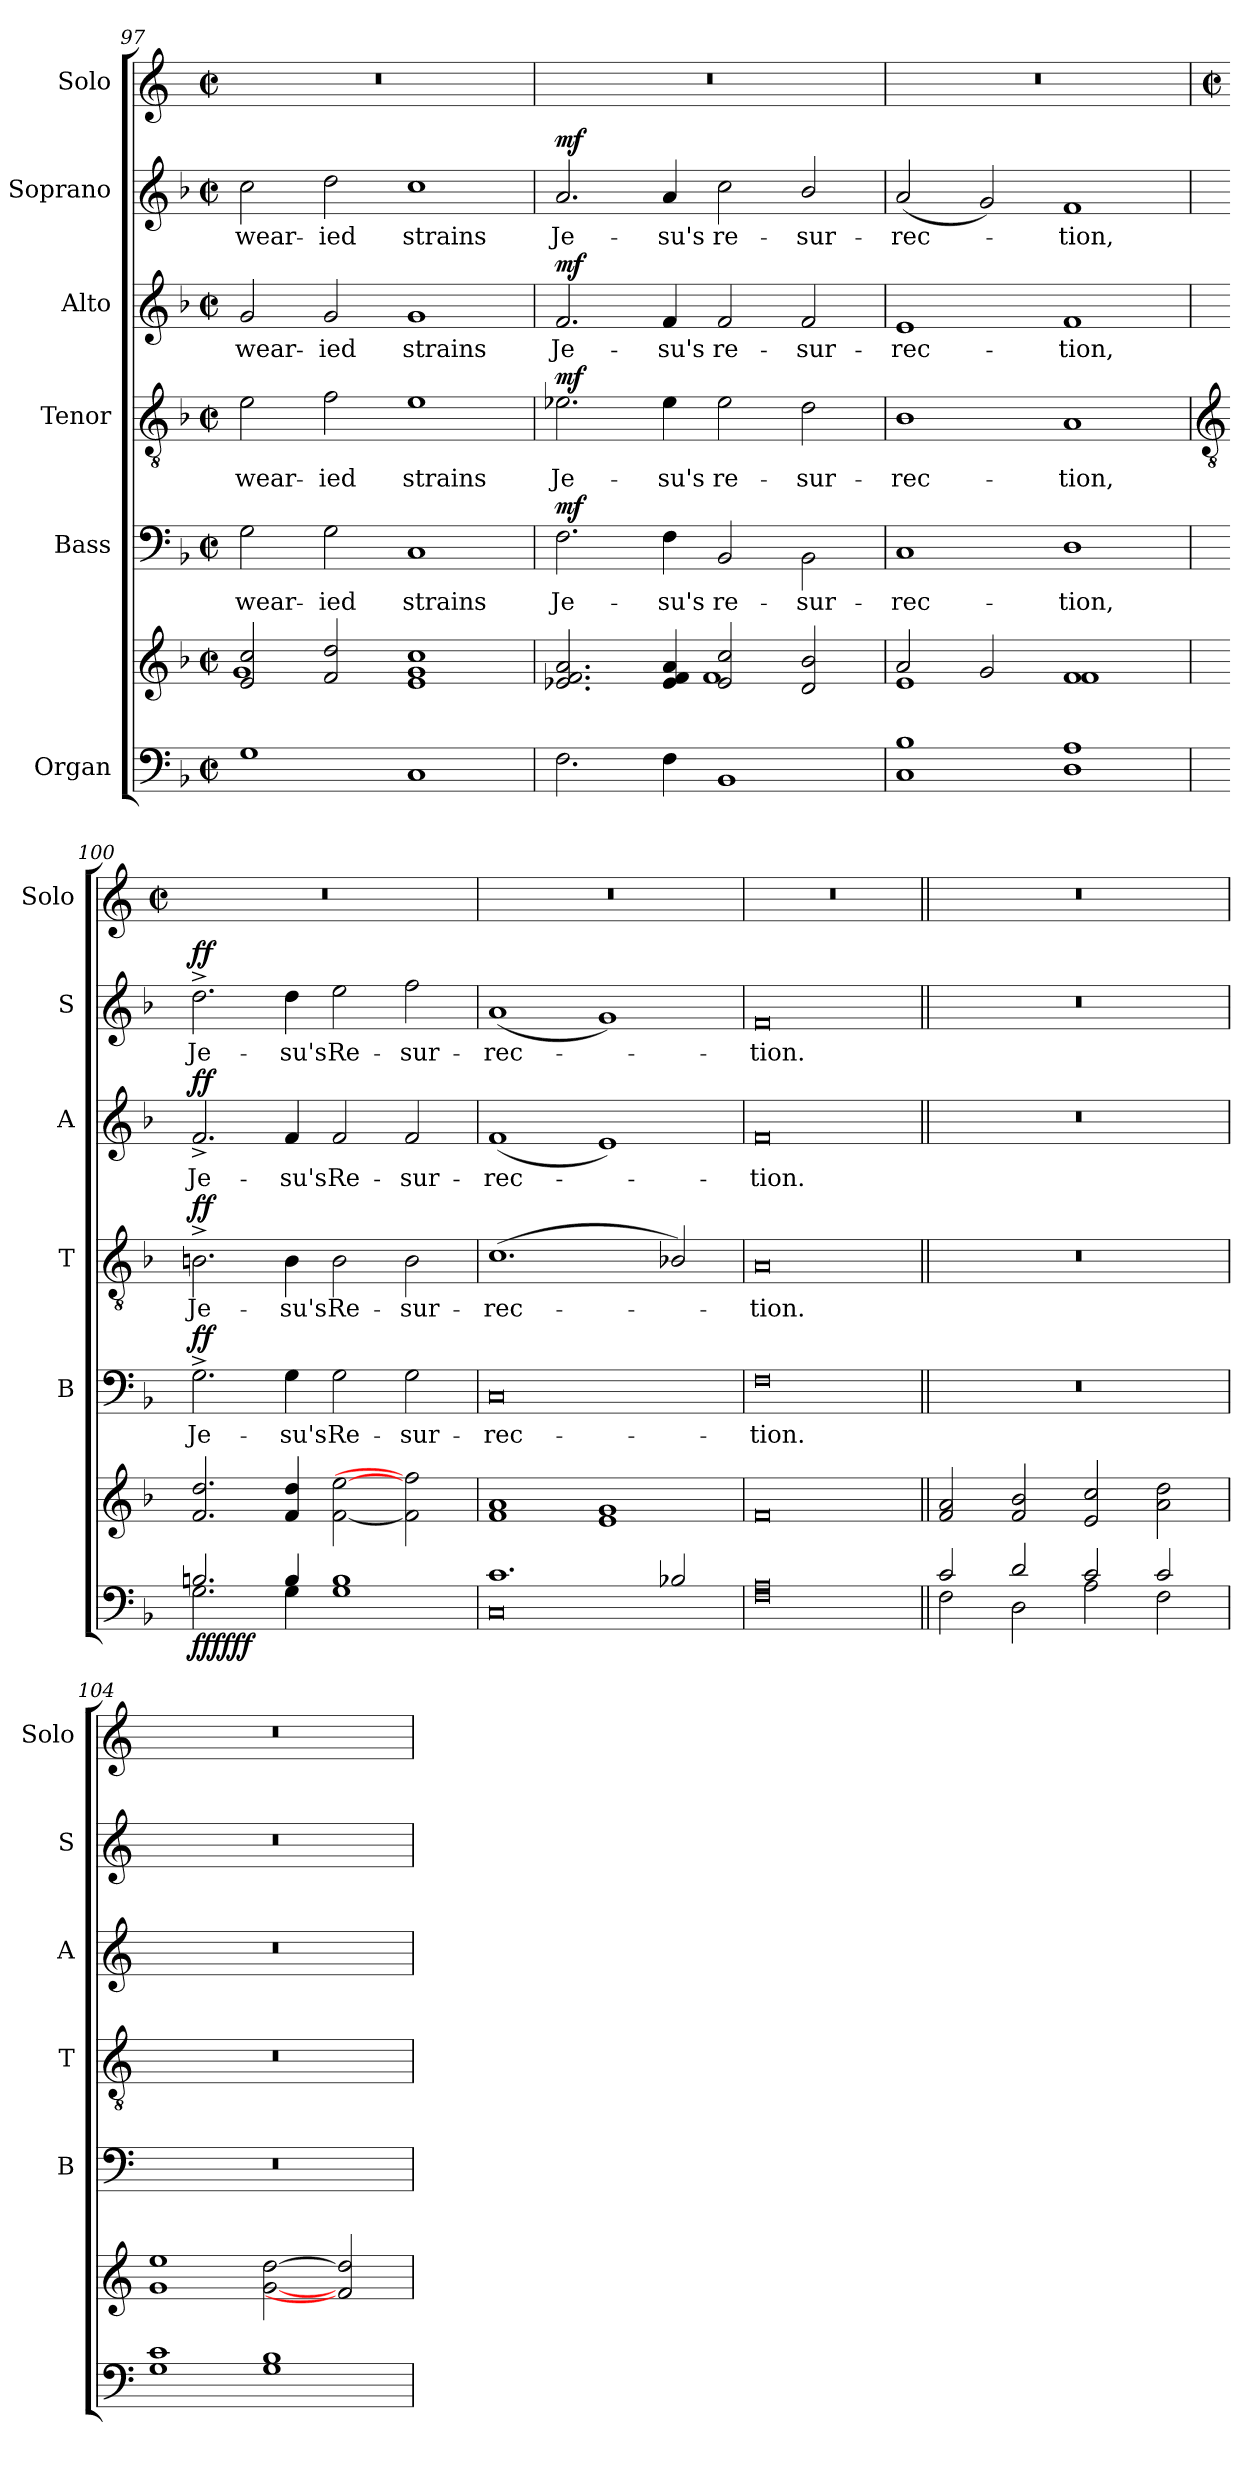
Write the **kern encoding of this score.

**kern	**kern	**dynam	**kern	**text	**dynam	**kern	**text	**dynam	**kern	**text	**dynam	**kern	**text	**dynam	**kern
*part6	*part6	*part6	*part5	*part5	*part5	*part4	*part4	*part4	*part3	*part3	*part3	*part2	*part2	*part2	*part1
*staff7	*staff6	*staff6/7	*staff5	*staff5	*staff5	*staff4	*staff4	*staff4	*staff3	*staff3	*staff3	*staff2	*staff2	*staff2	*staff1
*I"Organ	*	*	*I"Bass	*	*	*I"Tenor	*	*	*I"Alto	*	*	*I"Soprano	*	*	*I"Solo
*	*	*	*I'B	*	*	*I'T	*	*	*I'A	*	*	*I'S	*	*	*I'Solo
*clefF4	*clefG2	*	*clefF4	*	*	*clefGv2	*	*	*clefG2	*	*	*clefG2	*	*	*clefG2
*k[b-]	*k[b-]	*	*k[b-]	*	*	*k[b-]	*	*	*k[b-]	*	*	*k[b-]	*	*	*k[]
*F:	*F:	*	*F:	*	*	*F:	*	*	*F:	*	*	*F:	*	*	*C:
*M4/2	*M4/2	*	*M4/2	*	*	*M4/2	*	*	*M4/2	*	*	*M4/2	*	*	*M4/2
*met(c|)	*met(c|)	*	*met(c|)	*	*	*met(c|)	*	*	*met(c|)	*	*	*met(c|)	*	*	*met(c|)
=97	=97	=97	=97	=97	=97	=97	=97	=97	=97	=97	=97	=97	=97	=97	=97
*^	*^	*	*	*	*	*	*	*	*	*	*	*	*	*	*
!	!	!	!	!	!	!LO:LY:b	!	!	!LO:LY:b	!	!	!LO:LY:b	!	!	!LO:LY:b	!	!
0ryy	1G	2e 2cc	1g\	.	2G	-wear-	.	2e	-wear-	.	2g	-wear-	.	2cc	-wear-	.	0r
!	!	!	!	!	!	!LO:LY:b	!	!	!LO:LY:b	!	!	!LO:LY:b	!	!	!LO:LY:b	!	!
.	.	2f 2dd	.	.	2G	-ied	.	2f	-ied	.	2g	-ied	.	2dd	-ied	.	.
!	!	!	!	!	!	!LO:LY:b	!	!	!LO:LY:b	!	!	!LO:LY:b	!	!	!LO:LY:b	!	!
.	1C	1e 1g 1cc	1ryy	.	1C	strains	.	1e	strains	.	1g	strains	.	1cc	strains	.	.
=98	=98	=98	=98	=98	=98	=98	=98	=98	=98	=98	=98	=98	=98	=98	=98	=98	=98
!	!	!	!	!LO:DY:b=2	!	!LO:LY:b	!	!	!LO:LY:b	!	!	!LO:LY:b	!	!	!LO:LY:b	!	!
!	!	!	!	!LO:DY:n=1:b	!	!	!LO:DY:b	!	!	!LO:DY:b	!	!	!LO:DY:b	!	!	!LO:DY:b	!
0ryy	2.F	2.e-X 2.f 2.a	1ryy	mf mf	2.F	Je-	mf	2.e-X	Je-	mf	2.f	Je-	mf	2.a	Je-	mf	0r
!	!	!	!	!	!	!LO:LY:b	!	!	!LO:LY:b	!	!	!LO:LY:b	!	!	!LO:LY:b	!	!
.	4F	4e- 4f 4a	.	.	4F	-su's	.	4e-	-su's	.	4f	-su's	.	4a	-su's	.	.
!	!	!	!	!	!	!LO:LY:b	!	!	!LO:LY:b	!	!	!LO:LY:b	!	!	!LO:LY:b	!	!
.	1BB-	2e- 2cc	1f\	.	2BB-	re-	.	2e-	re-	.	2f	re-	.	2cc	re-	.	.
!	!	!	!	!	!	!LO:LY:b	!	!	!LO:LY:b	!	!	!LO:LY:b	!	!	!LO:LY:b	!	!
.	.	2d/ 2b-/	.	.	2BB-\	-sur-	.	2d\	-sur-	.	2f/	-sur-	.	2b-/	-sur-	.	.
=99	=99	=99	=99	=99	=99	=99	=99	=99	=99	=99	=99	=99	=99	=99	=99	=99	=99
!	!	!	!	!	!	!LO:LY:b	!	!	!LO:LY:b	!	!	!LO:LY:b	!	!	!LO:LY:b	!	!
1B-/	1C	2a	1e\	.	1C	-rec-	.	1B-	-rec-	.	1e	-rec-	.	(<2a	-rec-	.	0r
.	.	2g	.	.	.	.	.	.	.	.	.	.	.	2g)	.	.	.
!	!	!	!	!	!	!LO:LY:b	!	!	!LO:LY:b	!	!	!LO:LY:b	!	!	!LO:LY:b	!	!
1A/	1D	1f	1f\	.	1D	-tion,	.	1A	-tion,	.	1f	-tion,	.	1f	tion,	.	.
*	*	*v	*v	*	*	*	*	*	*	*	*	*	*	*	*	*	*
!!LO:LB:g=z
=100	=100	=100	=100	=100	=100	=100	=100	=100	=100	=100	=100	=100	=100	=100	=100	=100
*	*	*	*	*	*	*	*clefGv2	*	*	*	*	*	*	*	*	*
*	*	*	*	*	*	*	*	*	*	*	*	*	*	*	*	*M4/2
*	*	*	*	*	*	*	*	*	*	*	*	*	*	*	*	*met(c|)
*	*	*^	*	*	*	*	*	*	*	*	*	*	*	*	*	*
!	!	!	!	!LO:DY:b=2	!	!LO:LY:b	!	!	!LO:LY:b	!	!	!LO:LY:b	!	!	!LO:LY:b	!	!
!	!	!	!	!LO:DY:n=1:b=2	!	!	!	!	!	!	!	!	!	!	!	!	!
!	!	!	!	!LO:DY:n=2:b	!	!	!LO:DY:b	!	!	!LO:DY:b	!	!	!LO:DY:b	!	!	!LO:DY:b	!
*	*	*v	*v	*	*	*	*	*	*	*	*	*	*	*	*	*	*
2.Bn/	2.G	2.f/ 2.dd/	ff ff ff	2.G^	Je-	ff	2.Bn^	Je-	ff	2.f^	Je-	ff	2.dd^	Je-	ff	0r
!	!	!	!	!	!LO:LY:b	!	!	!LO:LY:b	!	!	!LO:LY:b	!	!	!LO:LY:b	!	!
4B/	4G	4f 4dd	.	4G	-su's	.	4B	-su's	.	4f	-su's	.	4dd	-su's	.	.
!	!	!	!	!	!LO:LY:b	!	!	!LO:LY:b	!	!	!LO:LY:b	!	!	!LO:LY:b	!	!
1B/	1G	[2f [2ee	.	2G	Re-	.	2B	Re-	.	2f	Re-	.	2ee	Re-	.	.
!	!	!	!	!	!LO:LY:b	!	!	!LO:LY:b	!	!	!LO:LY:b	!	!	!LO:LY:b	!	!
.	.	2f] 2ff]	.	2G	-sur-	.	2B	-sur-	.	2f	-sur-	.	2ff	-sur-	.	.
=101	=101	=101	=101	=101	=101	=101	=101	=101	=101	=101	=101	=101	=101	=101	=101	=101
!	!	!	!	!	!LO:LY:b	!	!	!LO:LY:b	!	!	!LO:LY:b	!	!	!LO:LY:b	!	!
1.c/	0C	1f 1a	.	0C	-rec-	.	(<1.c	-rec-	.	(<1f	-rec-	.	(<1a	-rec-	.	0r
.	.	1e 1g	.	.	.	.	.	.	.	1e)	.	.	1g)	.	.	.
2B-X/	.	.	.	.	.	.	2B-X/)	.	.	.	.	.	.	.	.	.
=102	=102	=102	=102	=102	=102	=102	=102	=102	=102	=102	=102	=102	=102	=102	=102	=102
!	!	!	!	!	!LO:LY:b	!	!	!LO:LY:b	!	!	!LO:LY:b	!	!	!LO:LY:b	!	!
0A/	0F	0f	.	0F	-tion.	.	0A	tion.	.	0f	tion.	.	0f	tion.	.	0r
=103||	=103||	=103||	=103||	=103||	=103||	=103||	=103||	=103||	=103||	=103||	=103||	=103||	=103||	=103||	=103||	=103||
*k[]	*	*k[]	*	*k[]	*	*	*k[]	*	*	*k[]	*	*	*k[]	*	*	*
*C:	*	*C:	*	*C:	*	*	*C:	*	*	*C:	*	*	*C:	*	*	*
2c/	2F	2f 2a	.	0r	.	.	0r	.	.	0r	.	.	0r	.	.	0r
2d/	2D	2f 2b	.	.	.	.	.	.	.	.	.	.	.	.	.	.
2c/	2A	2e 2cc	.	.	.	.	.	.	.	.	.	.	.	.	.	.
2c/	2F	2a 2dd	.	.	.	.	.	.	.	.	.	.	.	.	.	.
=104	=104	=104	=104	=104	=104	=104	=104	=104	=104	=104	=104	=104	=104	=104	=104	=104
1c/	1G	1g 1ee	.	0r	.	.	0r	.	.	0r	.	.	0r	.	.	0r
1B/	1G	[2g [2dd	.	.	.	.	.	.	.	.	.	.	.	.	.	.
.	.	2f] 2dd]	.	.	.	.	.	.	.	.	.	.	.	.	.	.
*v	*v	*	*	*	*	*	*	*	*	*	*	*	*	*	*	*
=	=	=	=	=	=	=	=	=	=	=	=	=	=	=	=
*-	*-	*-	*-	*-	*-	*-	*-	*-	*-	*-	*-	*-	*-	*-	*-
